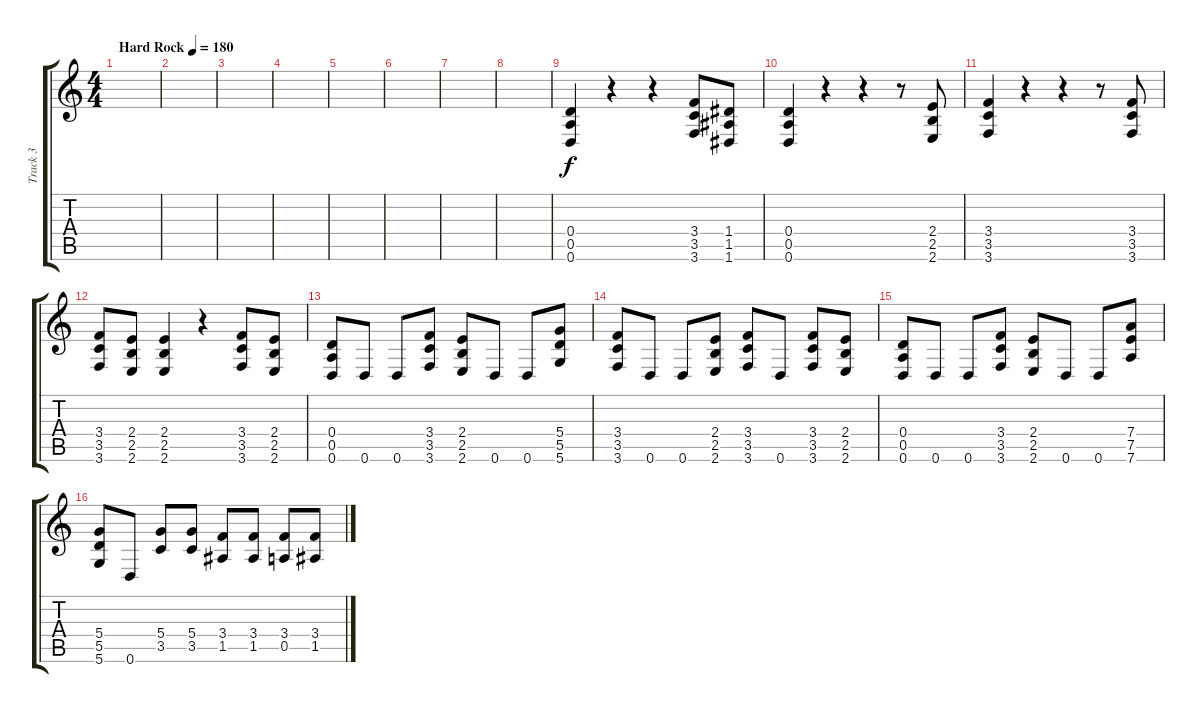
\track ("Track 3" "Track 3") {instrument distortionguitar}
\staff {score tabs}
\tuning (E4 B3 G3 D3 A2 D2) {hide}
\ts (4 4)
\tempo (180 "Hard Rock")
\clef g2
\ks c
|
|
|
|
|
|
|
|
(0.4 0.5 0.6).4 r.4 r.4 (3.4 3.5 3.6).8 (1.4 1.5 1.6).8 |
(0.4 0.5 0.6).4 r.4 r.4 r.8 (2.4 2.5 2.6).8 |
(3.4 3.5 3.6).4 r.4 r.4 r.8 (3.4 3.5 3.6).8 |
(3.4 3.5 3.6).8 (2.4 2.5 2.6).8 (2.4 2.5 2.6).4 r.4 (3.4 3.5 3.6).8 (2.4 2.5 2.6).8 |
(0.4 0.5 0.6).8 0.6.8 0.6.8 (3.4 3.5 3.6).8 (2.4 2.5 2.6).8 0.6.8 0.6.8 (5.4 5.5 5.6).8 |
(3.4 3.5 3.6).8 0.6.8 0.6.8 (2.4 2.5 2.6).8 (3.4 3.5 3.6).8 0.6.8 (3.4 3.5 3.6).8 (2.4 2.5 2.6).8 |
(0.4 0.5 0.6).8 0.6.8 0.6.8 (3.4 3.5 3.6).8 (2.4 2.5 2.6).8 0.6.8 0.6.8 (7.4 7.5 7.6).8 |
(5.4 5.5 5.6).8 0.6.8 (5.4 3.5).8 (5.4 3.5).8 (3.4 1.5).8 (3.4 1.5).8 (3.4 0.5).8 (3.4 1.5).8
